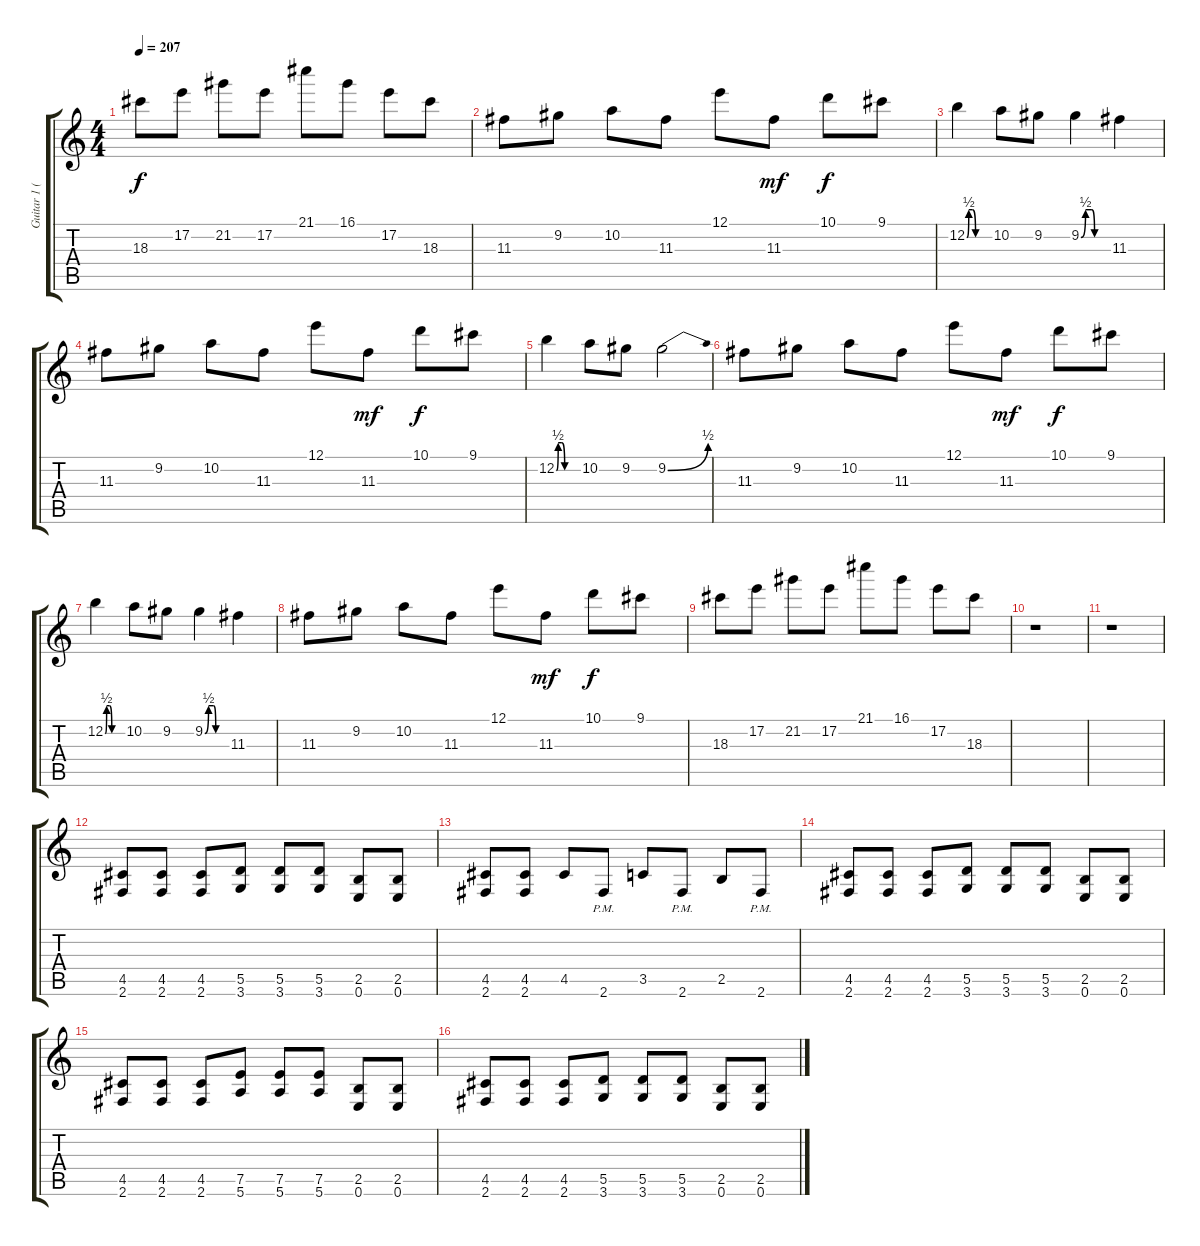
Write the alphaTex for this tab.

\track ("Guitar 1 (Solo)" "Guitar 1 (") {instrument distortionguitar}
\staff {score tabs}
\tuning (E4 B3 G3 D3 A2 E2) {hide}
\ts (4 4)
\tempo 207
\clef g2
\ks c
18.3.8{dy f} 17.2.8 21.2.8 17.2.8 21.1.8 16.1.8 17.2.8 18.3.8 |
11.3.8 9.2.8 10.2.8 11.3.8 12.1.8 11.3.8{dy mf} 10.1.8{dy f} 9.1.8 |
12.2{be (custom 0 0 5 2 15 2 23 0 45 0 60 0)}.4 10.2.8 9.2.8 9.2{be (custom 0 0 10 2 24 2 30 0 45 0 60 0)}.4 11.3.4 |
11.3.8 9.2.8 10.2.8 11.3.8 12.1.8 11.3.8{dy mf} 10.1.8{dy f} 9.1.8 |
12.2{be (custom 0 0 5 2 15 2 23 0 45 0 60 0)}.4 10.2.8 9.2.8 9.2{be (bend 0 0 60 2)}.2 |
11.3.8 9.2.8 10.2.8 11.3.8 12.1.8 11.3.8{dy mf} 10.1.8{dy f} 9.1.8 |
12.2{be (custom 0 0 5 2 15 2 23 0 45 0 60 0)}.4 10.2.8 9.2.8 9.2{be (custom 0 0 10 2 24 2 30 0 45 0 60 0)}.4 11.3.4 |
11.3.8 9.2.8 10.2.8 11.3.8 12.1.8 11.3.8{dy mf} 10.1.8{dy f} 9.1.8 |
18.3.8 17.2.8 21.2.8 17.2.8 21.1.8 16.1.8 17.2.8 18.3.8 |
r.1 |
r.1 |
(4.5 2.6).8 (4.5 2.6).8 (4.5 2.6).8 (5.5 3.6).8 (5.5 3.6).8 (5.5 3.6).8 (2.5 0.6).8 (2.5 0.6).8 |
(4.5 2.6).8 (4.5 2.6).8 4.5.8 2.6{pm}.8 3.5.8 2.6{pm}.8 2.5.8 2.6{pm}.8 |
(4.5 2.6).8 (4.5 2.6).8 (4.5 2.6).8 (5.5 3.6).8 (5.5 3.6).8 (5.5 3.6).8 (2.5 0.6).8 (2.5 0.6).8 |
(4.5 2.6).8 (4.5 2.6).8 (4.5 2.6).8 (7.5 5.6).8 (7.5 5.6).8 (7.5 5.6).8 (2.5 0.6).8 (2.5 0.6).8 |
(4.5 2.6).8 (4.5 2.6).8 (4.5 2.6).8 (5.5 3.6).8 (5.5 3.6).8 (5.5 3.6).8 (2.5 0.6).8 (2.5 0.6).8
